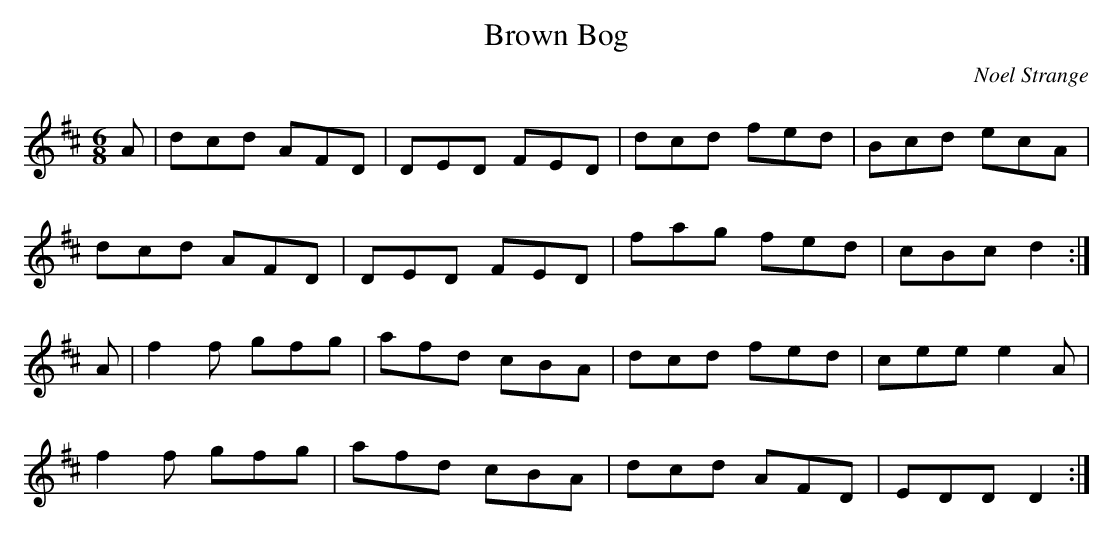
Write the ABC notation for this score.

X:1
T: Brown Bog
C: Noel Strange
M: 6/8
L: 1/8
K: D
A | dcd AFD | DED FED | dcd fed | Bcd ecA |
dcd AFD | DED FED | fag fed | cBc d2 :|
A | f2 f gfg | afd cBA | dcd fed | cee e2 A |
f2 f gfg | afd cBA | dcd AFD | EDD D2 :|
